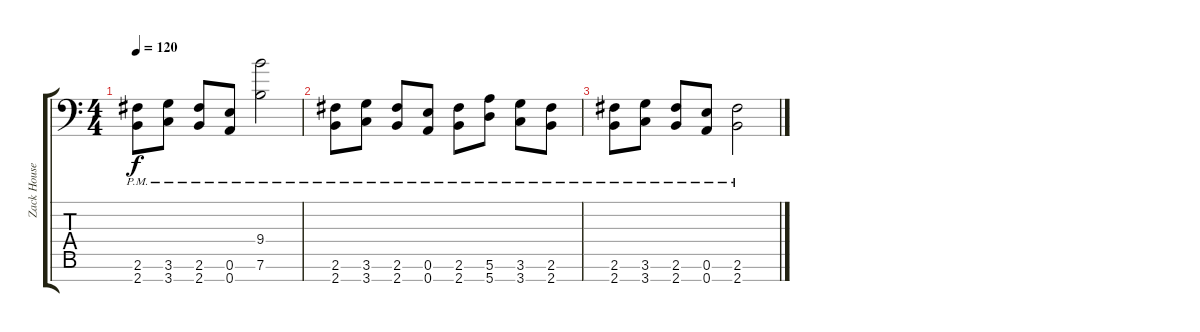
\track ("Zack Householder" "Zack House") {instrument distortionguitar}
\staff {score tabs}
\tuning (E4 B3 G3 D3 A2 E2 A1) {hide}
\ts (4 4)
\tempo 120
\clef f4
\ks c
(2.6{pm} 2.7{pm}).8{dy f} (3.6{pm} 3.7{pm}).8 (2.6{pm} 2.7{pm}).8 (0.6{pm} 0.7{pm}).8 (9.4 7.6{pm}).2 |
(2.6{pm} 2.7{pm}).8 (3.6{pm} 3.7{pm}).8 (2.6{pm} 2.7{pm}).8 (0.6{pm} 0.7{pm}).8 (2.6{pm} 2.7{pm}).8 (5.6{pm} 5.7{pm}).8 (3.6{pm} 3.7{pm}).8 (2.6{pm} 2.7{pm}).8 |
(2.6{pm} 2.7{pm}).8 (3.6{pm} 3.7{pm}).8 (2.6{pm} 2.7{pm}).8 (0.6{pm} 0.7{pm}).8 (2.6{pm} 2.7{pm}).2
